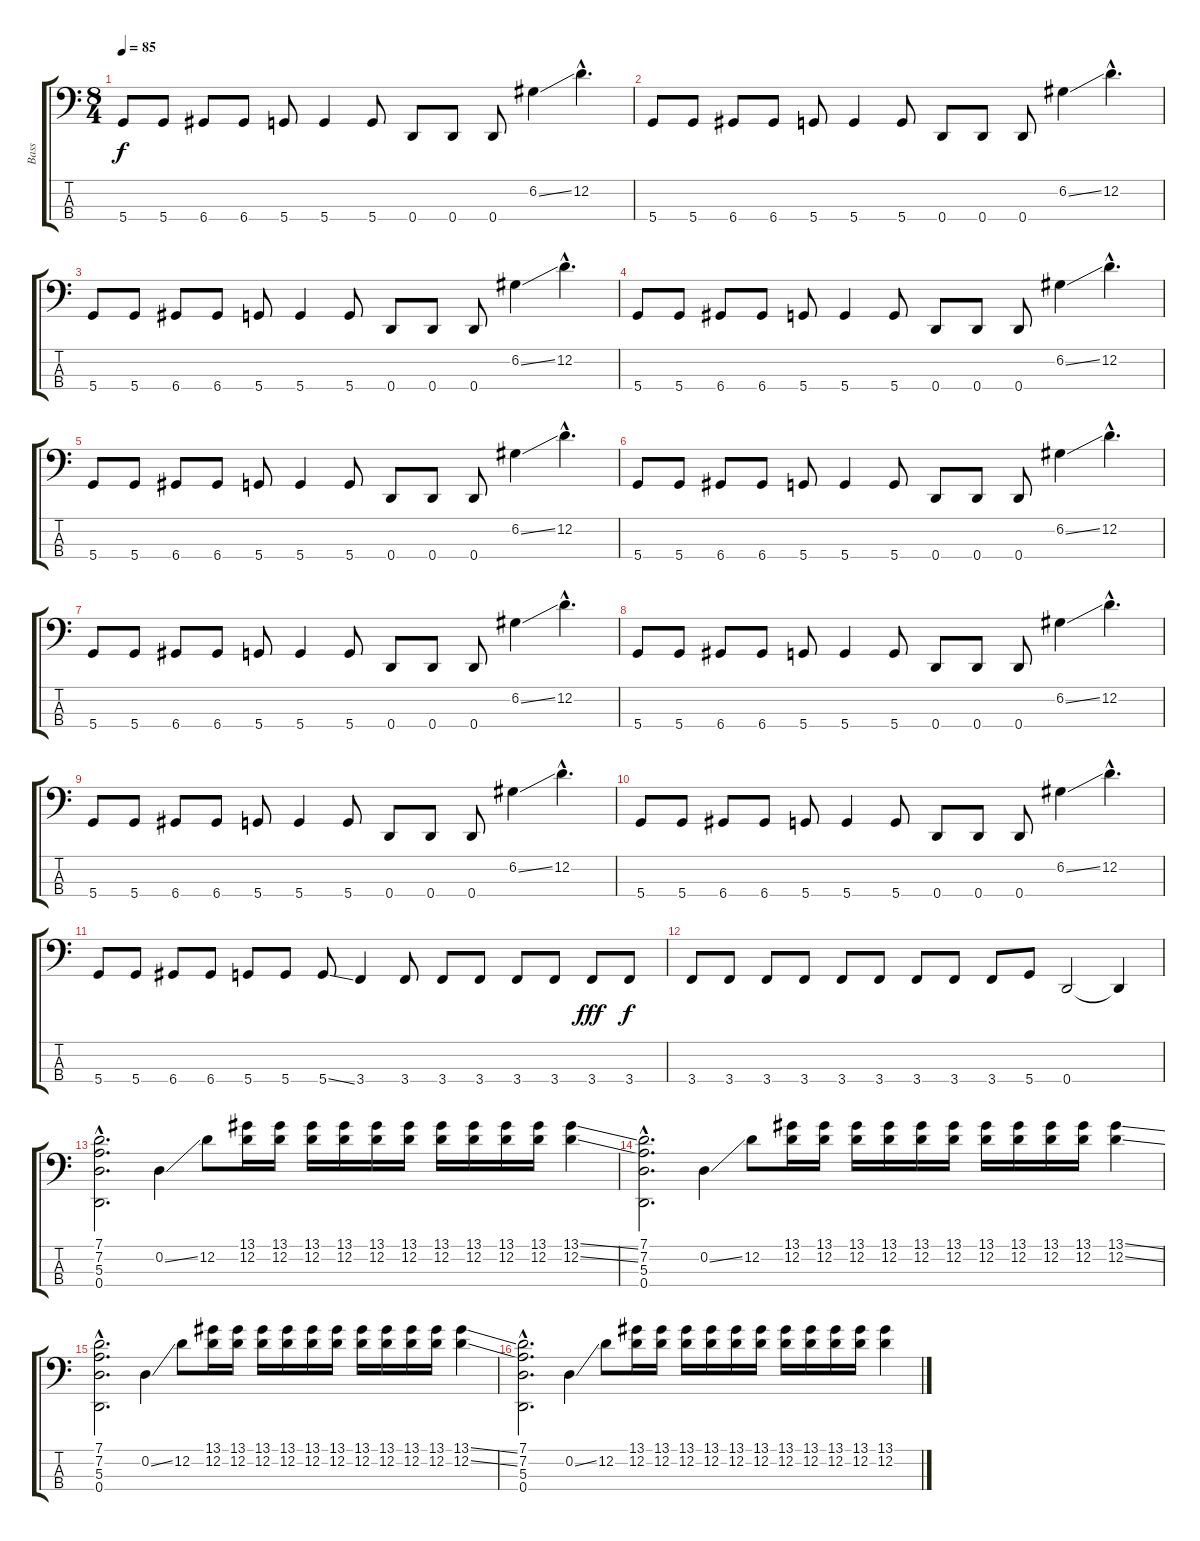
\track ("Bass" "Bass") {instrument electricbasspick}
\staff {score tabs}
\tuning (G2 D2 A1 D1) {hide}
\ts (8 4)
\tempo 85
\clef f4
\ks c
5.4.8{dy f volume 10 instrument overdrivenguitar} 5.4.8 6.4.8 6.4.8 5.4.8 5.4.4 5.4.8 0.4.8 0.4.8 0.4.8 6.2{ss}.4{volume 13 instrument electricbasspick} 12.2{hac}.4{d} |
5.4.8{volume 10 instrument overdrivenguitar} 5.4.8 6.4.8 6.4.8 5.4.8 5.4.4 5.4.8 0.4.8 0.4.8 0.4.8 6.2{ss}.4{volume 13 instrument electricbasspick} 12.2{hac}.4{d} |
5.4.8{volume 10 instrument overdrivenguitar} 5.4.8 6.4.8 6.4.8 5.4.8 5.4.4 5.4.8 0.4.8 0.4.8 0.4.8 6.2{ss}.4{volume 13 instrument electricbasspick} 12.2{hac}.4{d} |
5.4.8{volume 10 instrument overdrivenguitar} 5.4.8 6.4.8 6.4.8 5.4.8 5.4.4 5.4.8 0.4.8 0.4.8 0.4.8 6.2{ss}.4{volume 13 instrument electricbasspick} 12.2{hac}.4{d} |
5.4.8{volume 10 instrument overdrivenguitar} 5.4.8 6.4.8 6.4.8 5.4.8 5.4.4 5.4.8 0.4.8 0.4.8 0.4.8 6.2{ss}.4{volume 13 instrument electricbasspick} 12.2{hac}.4{d} |
5.4.8{volume 10 instrument overdrivenguitar} 5.4.8 6.4.8 6.4.8 5.4.8 5.4.4 5.4.8 0.4.8 0.4.8 0.4.8 6.2{ss}.4{volume 13 instrument electricbasspick} 12.2{hac}.4{d} |
5.4.8{volume 10 instrument overdrivenguitar} 5.4.8 6.4.8 6.4.8 5.4.8 5.4.4 5.4.8 0.4.8 0.4.8 0.4.8 6.2{ss}.4{volume 13 instrument electricbasspick} 12.2{hac}.4{d} |
5.4.8{volume 10 instrument overdrivenguitar} 5.4.8 6.4.8 6.4.8 5.4.8 5.4.4 5.4.8 0.4.8 0.4.8 0.4.8 6.2{ss}.4{volume 13 instrument electricbasspick} 12.2{hac}.4{d} |
5.4.8{volume 10 instrument overdrivenguitar} 5.4.8 6.4.8 6.4.8 5.4.8 5.4.4 5.4.8 0.4.8 0.4.8 0.4.8 6.2{ss}.4{volume 13 instrument electricbasspick} 12.2{hac}.4{d} |
5.4.8{volume 10 instrument overdrivenguitar} 5.4.8 6.4.8 6.4.8 5.4.8 5.4.4 5.4.8 0.4.8 0.4.8 0.4.8 6.2{ss}.4{volume 13 instrument electricbasspick} 12.2{hac}.4{d} |
5.4.8{instrument overdrivenguitar} 5.4.8 6.4.8 6.4.8 5.4.8 5.4.8 5.4{ss}.8 3.4.4 3.4.8{volume 6} 3.4.8 3.4.8 3.4.8 3.4.8 3.4.8{dy fff} 3.4.8{dy f} |
3.4.8 3.4.8 3.4.8 3.4.8 3.4.8{volume 10} 3.4.8 3.4.8 3.4.8 3.4.8 5.4.8 0.4.2 0.4{t}.4 |
(7.1{hac} 7.2{hac} 5.3{hac} 0.4{hac}).2{d volume 13 instrument electricbasspick} 0.2{ss}.4{volume 9} 12.2.8 (13.1 12.2).16 (13.1 12.2).16 (13.1 12.2).16 (13.1 12.2).16 (13.1 12.2).16 (13.1 12.2).16 (13.1 12.2).16 (13.1 12.2).16 (13.1 12.2).16 (13.1 12.2).16 (13.1{ss} 12.2{ss}).4 |
(7.1{hac} 7.2{hac} 5.3{hac} 0.4{hac}).2{d volume 13 instrument electricbasspick} 0.2{ss}.4{volume 9} 12.2.8 (13.1 12.2).16 (13.1 12.2).16 (13.1 12.2).16 (13.1 12.2).16 (13.1 12.2).16 (13.1 12.2).16 (13.1 12.2).16 (13.1 12.2).16 (13.1 12.2).16 (13.1 12.2).16 (13.1{ss} 12.2{ss}).4 |
(7.1{hac} 7.2{hac} 5.3{hac} 0.4{hac}).2{d volume 13 instrument electricbasspick} 0.2{ss}.4{volume 9} 12.2.8 (13.1 12.2).16 (13.1 12.2).16 (13.1 12.2).16 (13.1 12.2).16 (13.1 12.2).16 (13.1 12.2).16 (13.1 12.2).16 (13.1 12.2).16 (13.1 12.2).16 (13.1 12.2).16 (13.1{ss} 12.2{ss}).4 |
(7.1{hac} 7.2{hac} 5.3{hac} 0.4{hac}).2{d volume 13 instrument electricbasspick} 0.2{ss}.4{volume 9} 12.2.8 (13.1 12.2).16 (13.1 12.2).16 (13.1 12.2).16 (13.1 12.2).16 (13.1 12.2).16 (13.1 12.2).16 (13.1 12.2).16 (13.1 12.2).16 (13.1 12.2).16 (13.1 12.2).16 (13.1{ss} 12.2{ss}).4
